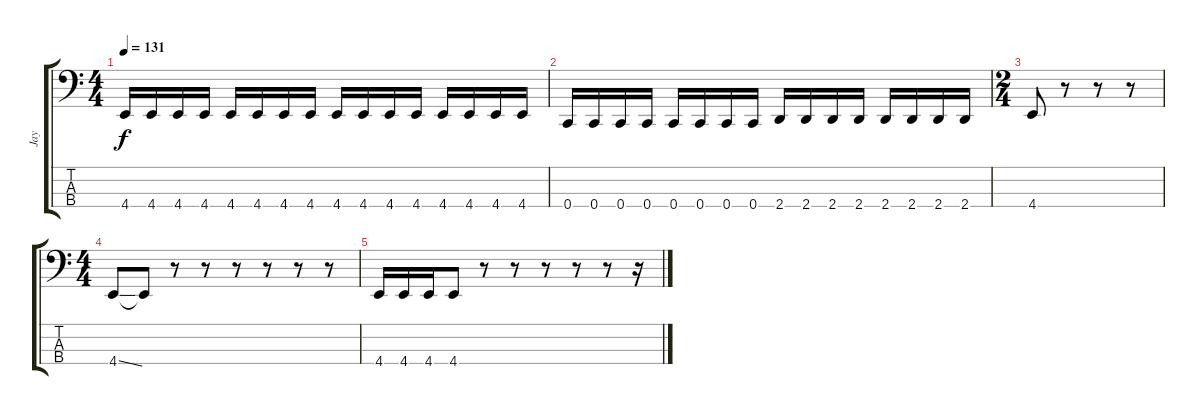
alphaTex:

\track ("Jay" "Jay") {instrument electricbasspick}
\staff {score tabs}
\tuning (F2 C2 G1 C1) {hide}
\ts (4 4)
\tempo 131
\clef f4
\ks c
4.4.16{dy f} 4.4.16 4.4.16 4.4.16 4.4.16 4.4.16 4.4.16 4.4.16 4.4.16 4.4.16 4.4.16 4.4.16 4.4.16 4.4.16 4.4.16 4.4.16 |
0.4.16 0.4.16 0.4.16 0.4.16 0.4.16 0.4.16 0.4.16 0.4.16 2.4.16 2.4.16 2.4.16 2.4.16 2.4.16 2.4.16 2.4.16 2.4.16 |
\ts (2 4)
4.4.8 r.8 r.8 r.8 |
\ts (4 4)
4.4{ss}.8 4.4{t}.8 r.8 r.8 r.8 r.8 r.8 r.8 |
4.4.16 4.4.16 4.4.16 4.4.8 r.8 r.8 r.8 r.8 r.8 r.16
